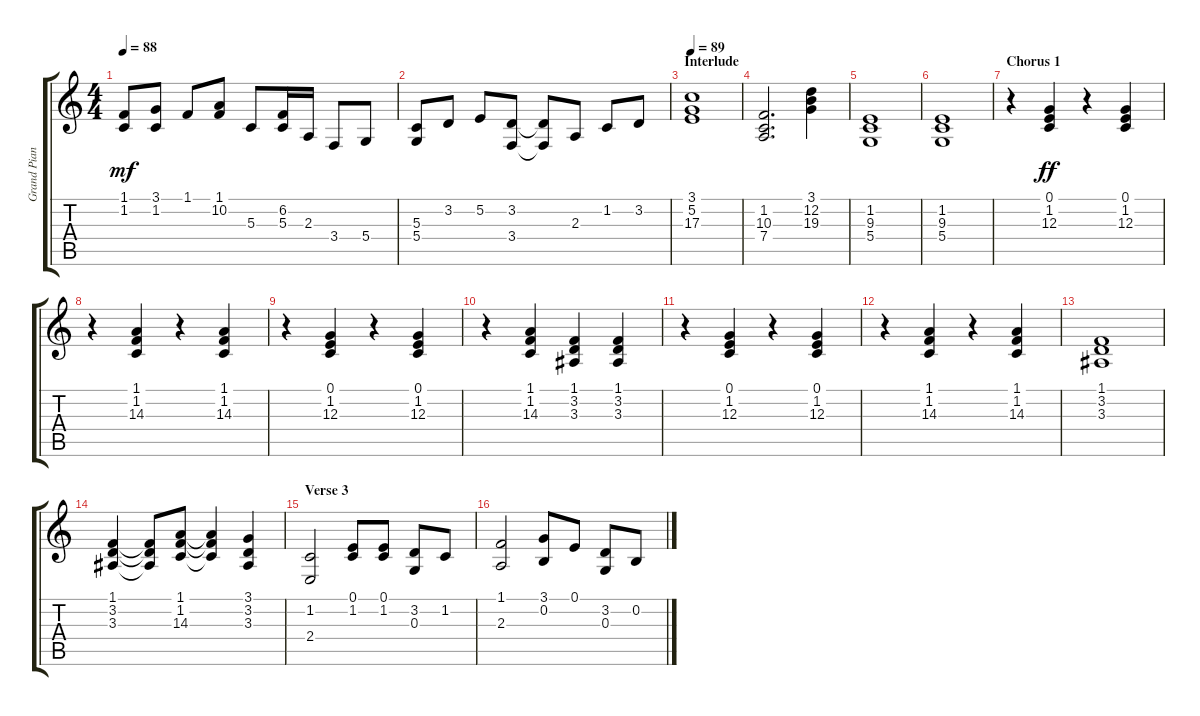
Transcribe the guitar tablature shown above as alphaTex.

\track ("Grand Piano (Staff 1)" "Grand Pian") {instrument acousticgrandpiano}
\staff {score tabs}
\tuning (E4 B3 G3 D3 A2 E2) {hide}
\ts (4 4)
\tempo 88
\clef g2
\ks c
(1.1 1.2).8{dy mf} (3.1 1.2).8 1.1.8 (1.1 10.2).8 5.3.8 (6.2 5.3).16 2.3.16 3.4.8 5.4.8 |
(5.3 5.4).8 3.2.8 5.2.8 (3.2 3.4).8 (3.2{t} 3.4{t}).8 2.3.8 1.2.8 3.2.8 |
\section ("" "Interlude")
\tempo 89
(3.1 5.2 17.3).1 |
(1.2 10.3 7.4).2{d} (3.1 12.2 19.3).4 |
(1.2 9.3 5.4).1 |
(1.2 9.3 5.4).1 |
\section ("" "Chorus 1")
r.4 (0.1 1.2 12.3).4{dy ff} r.4 (0.1 1.2 12.3).4 |
r.4 (1.1 1.2 14.3).4 r.4 (1.1 1.2 14.3).4 |
r.4 (0.1 1.2 12.3).4 r.4 (0.1 1.2 12.3).4 |
r.4 (1.1 1.2 14.3).4 (1.1 3.2 3.3).4 (1.1 3.2 3.3).4 |
r.4 (0.1 1.2 12.3).4 r.4 (0.1 1.2 12.3).4 |
r.4 (1.1 1.2 14.3).4 r.4 (1.1 1.2 14.3).4 |
(1.1 3.2 3.3).1 |
(1.1 3.2 3.3).4 (1.1{t} 3.2{t} 3.3{t}).8 (1.1 1.2 14.3).8 (1.1{t} 1.2{t} 14.3{t}).4 (3.1 3.2 3.3).4 |
\section ("" "Verse 3")
(1.2 2.4).2 (0.1 1.2).8 (0.1 1.2).8 (3.2 0.3).8 1.2.8 |
(1.1 2.3).2 (3.1 0.2).8 0.1.8 (3.2 0.3).8 0.2.8
